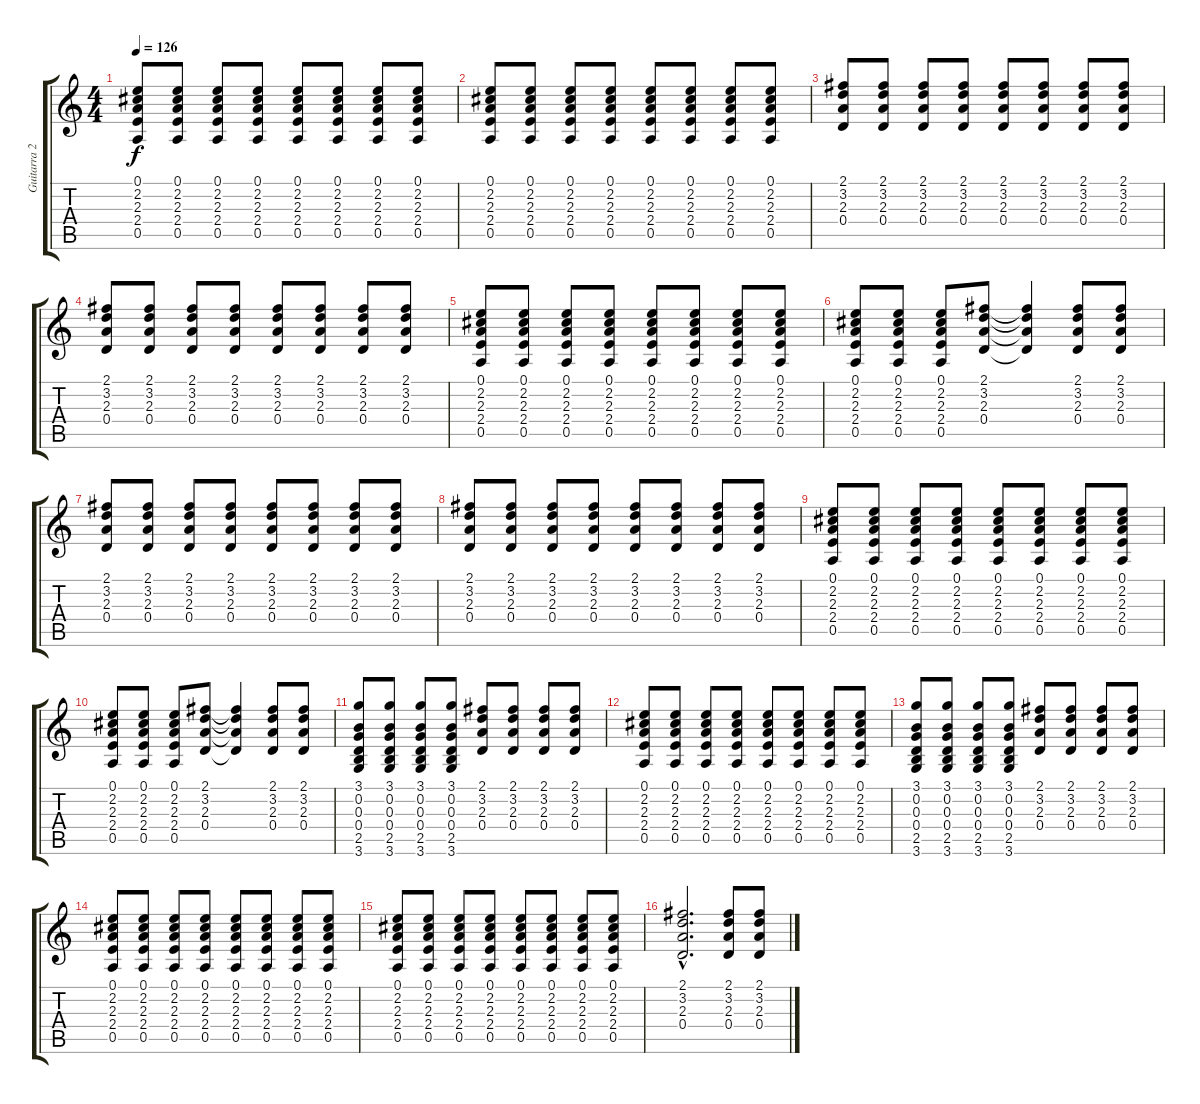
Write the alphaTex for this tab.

\track ("Guitarra 2" "Guitarra 2") {instrument acousticguitarsteel}
\staff {score tabs}
\tuning (E4 B3 G3 D3 A2 E2) {hide}
\ts (4 4)
\tempo 126
\clef g2
\ks c
(0.1 2.2 2.3 2.4 0.5).8{dy f} (0.1 2.2 2.3 2.4 0.5).8 (0.1 2.2 2.3 2.4 0.5).8 (0.1 2.2 2.3 2.4 0.5).8 (0.1 2.2 2.3 2.4 0.5).8 (0.1 2.2 2.3 2.4 0.5).8 (0.1 2.2 2.3 2.4 0.5).8 (0.1 2.2 2.3 2.4 0.5).8 |
(0.1 2.2 2.3 2.4 0.5).8 (0.1 2.2 2.3 2.4 0.5).8 (0.1 2.2 2.3 2.4 0.5).8 (0.1 2.2 2.3 2.4 0.5).8 (0.1 2.2 2.3 2.4 0.5).8 (0.1 2.2 2.3 2.4 0.5).8 (0.1 2.2 2.3 2.4 0.5).8 (0.1 2.2 2.3 2.4 0.5).8 |
(2.1 3.2 2.3 0.4).8 (2.1 3.2 2.3 0.4).8 (2.1 3.2 2.3 0.4).8 (2.1 3.2 2.3 0.4).8 (2.1 3.2 2.3 0.4).8 (2.1 3.2 2.3 0.4).8 (2.1 3.2 2.3 0.4).8 (2.1 3.2 2.3 0.4).8 |
(2.1 3.2 2.3 0.4).8 (2.1 3.2 2.3 0.4).8 (2.1 3.2 2.3 0.4).8 (2.1 3.2 2.3 0.4).8 (2.1 3.2 2.3 0.4).8 (2.1 3.2 2.3 0.4).8 (2.1 3.2 2.3 0.4).8 (2.1 3.2 2.3 0.4).8 |
(0.1 2.2 2.3 2.4 0.5).8 (0.1 2.2 2.3 2.4 0.5).8 (0.1 2.2 2.3 2.4 0.5).8 (0.1 2.2 2.3 2.4 0.5).8 (0.1 2.2 2.3 2.4 0.5).8 (0.1 2.2 2.3 2.4 0.5).8 (0.1 2.2 2.3 2.4 0.5).8 (0.1 2.2 2.3 2.4 0.5).8 |
(0.1 2.2 2.3 2.4 0.5).8 (0.1 2.2 2.3 2.4 0.5).8 (0.1 2.2 2.3 2.4 0.5).8 (2.1 3.2 2.3 0.4).8 (2.1{t} 3.2{t} 2.3{t} 0.4{t}).4 (2.1 3.2 2.3 0.4).8 (2.1 3.2 2.3 0.4).8 |
(2.1 3.2 2.3 0.4).8 (2.1 3.2 2.3 0.4).8 (2.1 3.2 2.3 0.4).8 (2.1 3.2 2.3 0.4).8 (2.1 3.2 2.3 0.4).8 (2.1 3.2 2.3 0.4).8 (2.1 3.2 2.3 0.4).8 (2.1 3.2 2.3 0.4).8 |
(2.1 3.2 2.3 0.4).8 (2.1 3.2 2.3 0.4).8 (2.1 3.2 2.3 0.4).8 (2.1 3.2 2.3 0.4).8 (2.1 3.2 2.3 0.4).8 (2.1 3.2 2.3 0.4).8 (2.1 3.2 2.3 0.4).8 (2.1 3.2 2.3 0.4).8 |
(0.1 2.2 2.3 2.4 0.5).8 (0.1 2.2 2.3 2.4 0.5).8 (0.1 2.2 2.3 2.4 0.5).8 (0.1 2.2 2.3 2.4 0.5).8 (0.1 2.2 2.3 2.4 0.5).8 (0.1 2.2 2.3 2.4 0.5).8 (0.1 2.2 2.3 2.4 0.5).8 (0.1 2.2 2.3 2.4 0.5).8 |
(0.1 2.2 2.3 2.4 0.5).8 (0.1 2.2 2.3 2.4 0.5).8 (0.1 2.2 2.3 2.4 0.5).8 (2.1 3.2 2.3 0.4).8 (2.1{t} 3.2{t} 2.3{t} 0.4{t}).4 (2.1 3.2 2.3 0.4).8 (2.1 3.2 2.3 0.4).8 |
(3.1 0.2 0.3 0.4 2.5 3.6).8 (3.1 0.2 0.3 0.4 2.5 3.6).8 (3.1 0.2 0.3 0.4 2.5 3.6).8 (3.1 0.2 0.3 0.4 2.5 3.6).8 (2.1 3.2 2.3 0.4).8 (2.1 3.2 2.3 0.4).8 (2.1 3.2 2.3 0.4).8 (2.1 3.2 2.3 0.4).8 |
(0.1 2.2 2.3 2.4 0.5).8 (0.1 2.2 2.3 2.4 0.5).8 (0.1 2.2 2.3 2.4 0.5).8 (0.1 2.2 2.3 2.4 0.5).8 (0.1 2.2 2.3 2.4 0.5).8 (0.1 2.2 2.3 2.4 0.5).8 (0.1 2.2 2.3 2.4 0.5).8 (0.1 2.2 2.3 2.4 0.5).8 |
(3.1 0.2 0.3 0.4 2.5 3.6).8 (3.1 0.2 0.3 0.4 2.5 3.6).8 (3.1 0.2 0.3 0.4 2.5 3.6).8 (3.1 0.2 0.3 0.4 2.5 3.6).8 (2.1 3.2 2.3 0.4).8 (2.1 3.2 2.3 0.4).8 (2.1 3.2 2.3 0.4).8 (2.1 3.2 2.3 0.4).8 |
(0.1 2.2 2.3 2.4 0.5).8 (0.1 2.2 2.3 2.4 0.5).8 (0.1 2.2 2.3 2.4 0.5).8 (0.1 2.2 2.3 2.4 0.5).8 (0.1 2.2 2.3 2.4 0.5).8 (0.1 2.2 2.3 2.4 0.5).8 (0.1 2.2 2.3 2.4 0.5).8 (0.1 2.2 2.3 2.4 0.5).8 |
(0.1 2.2 2.3 2.4 0.5).8 (0.1 2.2 2.3 2.4 0.5).8 (0.1 2.2 2.3 2.4 0.5).8 (0.1 2.2 2.3 2.4 0.5).8 (0.1 2.2 2.3 2.4 0.5).8 (0.1 2.2 2.3 2.4 0.5).8 (0.1 2.2 2.3 2.4 0.5).8 (0.1 2.2 2.3 2.4 0.5).8 |
(2.1{hac} 3.2{hac} 2.3{hac} 0.4{hac}).2{d volume 12 instrument acousticguitarsteel} (2.1 3.2 2.3 0.4).8 (2.1 3.2 2.3 0.4).8
